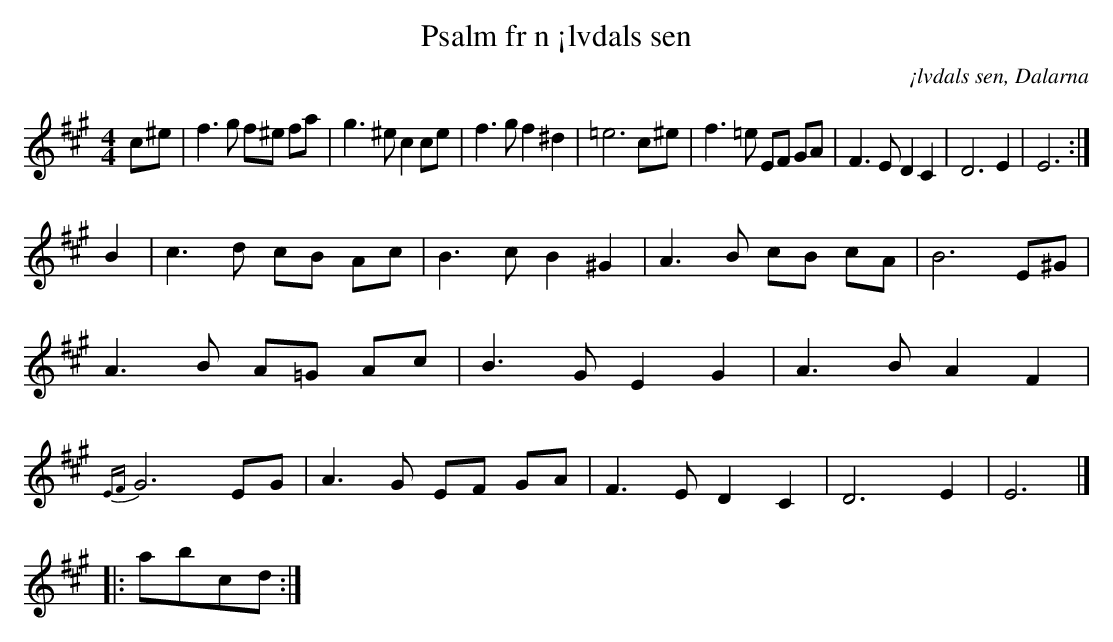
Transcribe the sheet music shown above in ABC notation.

X:1
T:Psalm fr n ¡lvdals sen
O:¡lvdals sen, Dalarna
M:4/4
L:1/8
K:A
c^e | f3 g f^e fa | g3 ^e c2 ce | f3 g f2 ^d2 | =e6 c^e | f3=e EF GA | F3ED2C2 | D6E2 | E6 :|]
B2 | c3d cB Ac | B3cB2^G2 | A3B cB cA | B6E^G | A3B A=G Ac| B3G E2G2| A3BA2 F2| {EF}G6EG| A3G EF GA | F3ED2C2 | D6E2 | E6 |]
|: abcd :|
